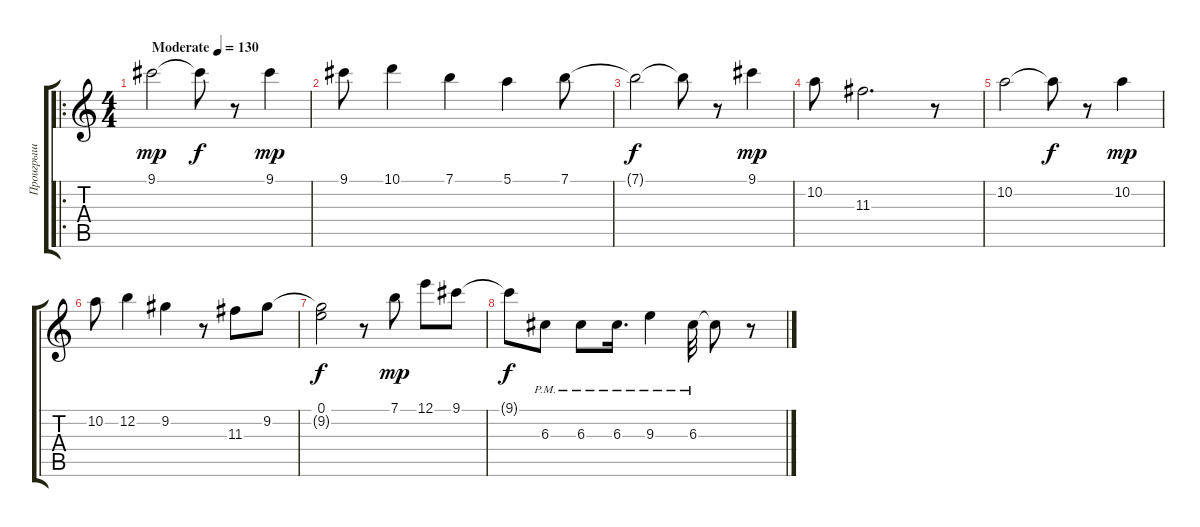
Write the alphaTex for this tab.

\track ("Проигрыш" "Проигрыш") {instrument banjo}
\staff {score tabs}
\tuning (E4 B3 G3 D3 A2 E2) {hide}
\displaytranspose 12
\ro
\ts (4 4)
\tempo (130 "Moderate")
\clef g2
\ks c
9.1.2{dy mp instrument banjo} 9.1{t}.8{dy f} r.8 9.1.4{dy mp} |
9.1.8 10.1.4 7.1.4 5.1.4 7.1.8 |
7.1{t}.2{dy f} 7.1{t}.8 r.8 9.1.4{dy mp} |
10.2.8 11.3.2{d} r.8 |
10.2.2 10.2{t}.8{dy f} r.8 10.2.4{dy mp} |
10.2.8 12.2.4 9.2.4 r.8 11.3.8 9.2.8 |
(0.1 9.2{t}).2{dy f} r.8 7.1.8{dy mp} 12.1.8 9.1.8 |
9.1{t}.8{dy f} 6.3{pm}.8 6.3{pm}.8 6.3{pm}.16{d} 9.3{pm}.4 6.3{pm}.32 6.3{t}.8 r.8
